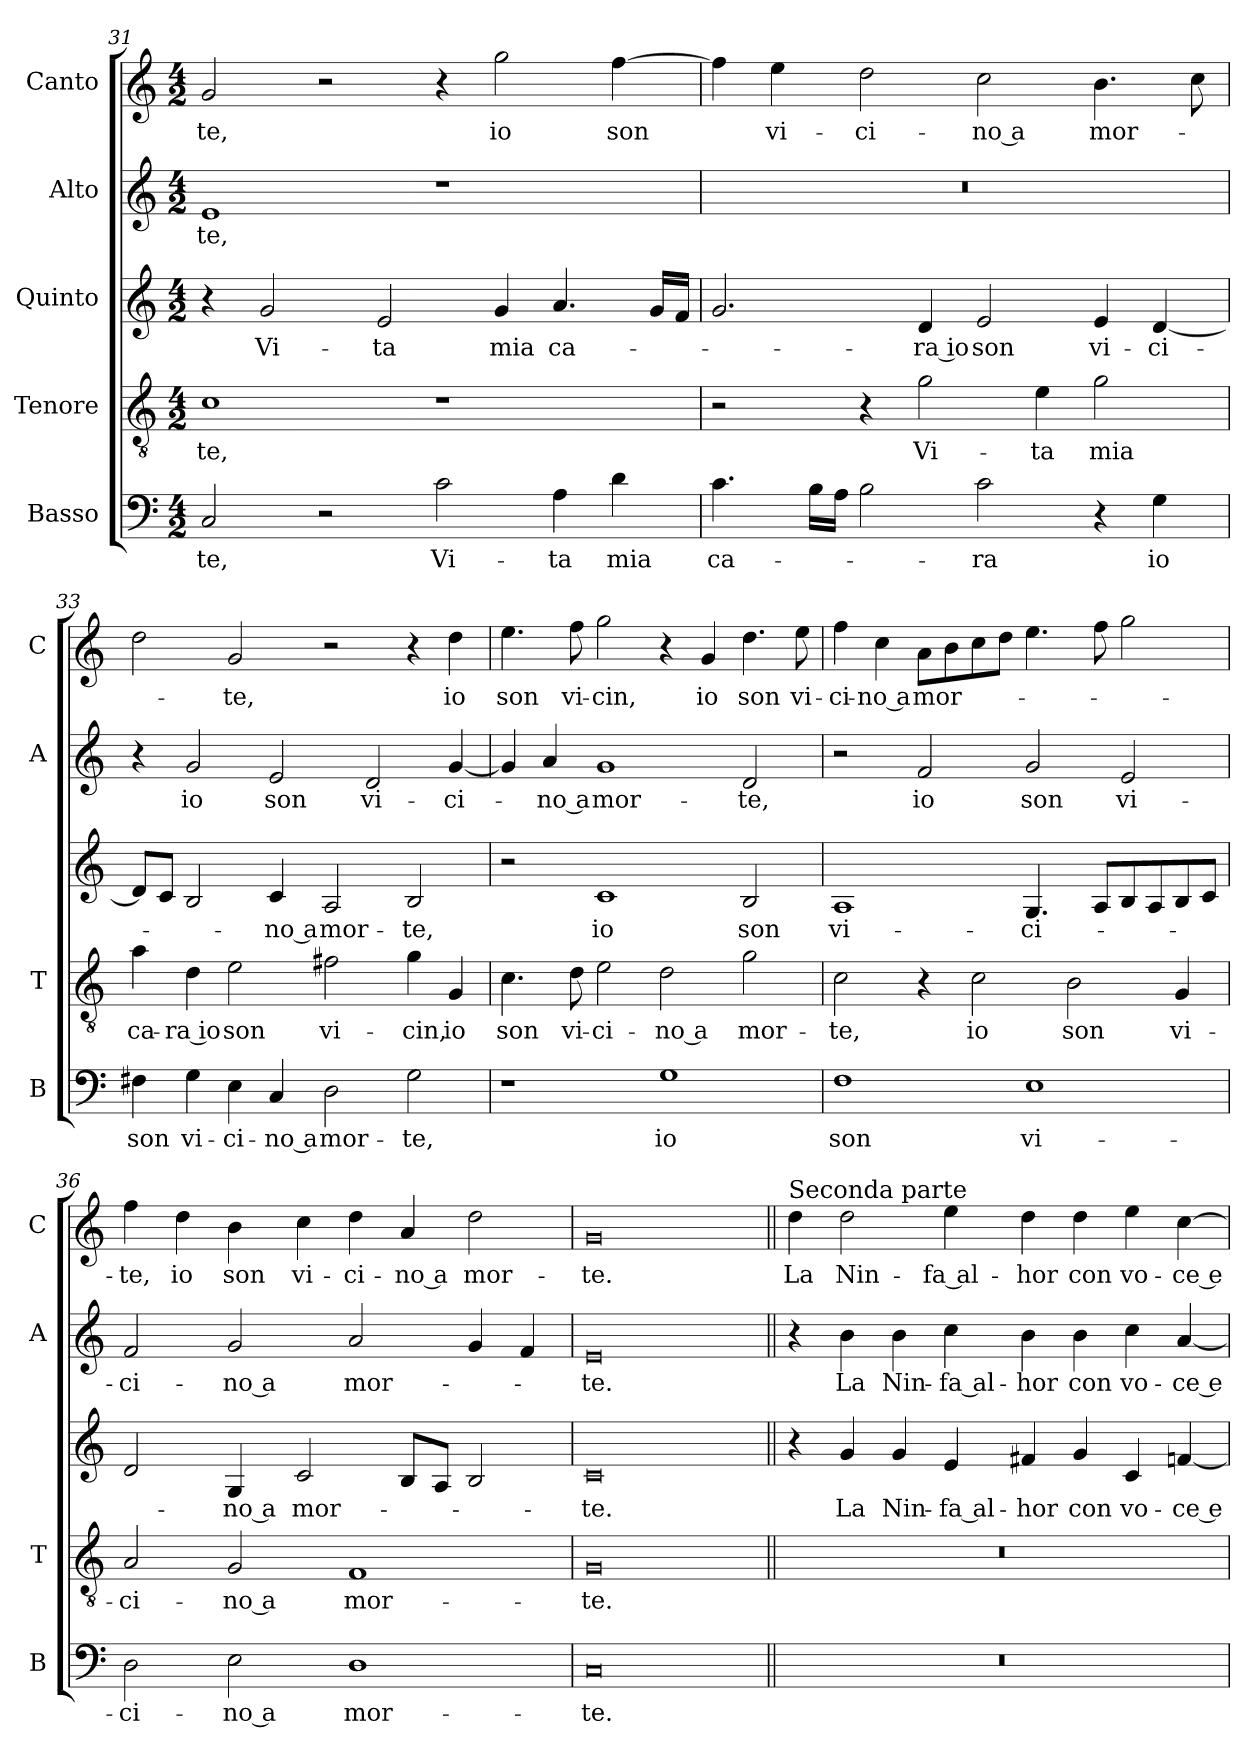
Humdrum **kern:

**kern	**text	**kern	**text	**kern	**text	**kern	**text	**kern	**text
*part5	*part5	*part4	*part4	*part3	*part3	*part2	*part2	*part1	*part1
*staff5	*staff5	*staff4	*staff4	*staff3	*staff3	*staff2	*staff2	*staff1	*staff1
*I"Basso	*	*I"Tenore	*	*I"Quinto	*	*I"Alto	*	*I"Canto	*
*I'B	*	*I'T	*	*	*	*I'A	*	*I'C	*
*clefF4	*	*clefGv2	*	*clefG2	*	*clefG2	*	*clefG2	*
*k[]	*	*k[]	*	*k[]	*	*k[]	*	*k[]	*
*C:	*	*C:	*	*C:	*	*C:	*	*C:	*
*M4/2	*	*M4/2	*	*M4/2	*	*M4/2	*	*M4/2	*
=31	=31	=31	=31	=31	=31	=31	=31	=31	=31
!	!LO:LY:b	!	!LO:LY:b	!	!	!	!LO:LY:b	!	!LO:LY:b
2C/	-te,	1c	-te,	4r	.	1e	-te,	2g/	-te,
!	!	!	!	!	!LO:LY:b	!	!	!	!
.	.	.	.	2g/	Vi-	.	.	.	.
2r	.	.	.	.	.	.	.	2r	.
!	!	!	!	!	!LO:LY:b	!	!	!	!
.	.	.	.	2e/	-ta	.	.	.	.
!	!LO:LY:b	!	!	!	!	!	!	!	!
2c\	Vi-	1r	.	.	.	1r	.	4r	.
!	!	!	!	!	!LO:LY:b	!	!	!	!LO:LY:b
.	.	.	.	4g/	mia	.	.	2gg\	io
!	!LO:LY:b	!	!	!	!LO:LY:b	!	!	!	!
4A\	-ta	.	.	4.a/	ca-	.	.	.	.
!	!LO:LY:b	!	!	!	!	!	!	!	!LO:LY:b
4d\	mia	.	.	.	.	.	.	[4ff\	son
.	.	.	.	16g/LL	.	.	.	.	.
.	.	.	.	16f/JJ	.	.	.	.	.
!!LO:LB:g=z
=32	=32	=32	=32	=32	=32	=32	=32	=32	=32
!	!LO:LY:b	!	!	!	!	!	!	!	!
4.c\	ca-	2r	.	2.g/	.	0r	.	4ff\]	.
!	!	!	!	!	!	!	!	!	!LO:LY:b
.	.	.	.	.	.	.	.	4ee\	vi-
16B\LL	.	.	.	.	.	.	.	.	.
16A\JJ	.	.	.	.	.	.	.	.	.
!	!	!	!	!	!	!	!	!	!LO:LY:b
2B\	.	4r	.	.	.	.	.	2dd\	-ci-
!	!	!	!LO:LY:b	!	!LO:LY:b	!	!	!	!
.	.	2g\	Vi-	4d/	-ra io	.	.	.	.
!	!LO:LY:b	!	!	!	!LO:LY:b	!	!	!	!LO:LY:b
2c\	-ra	.	.	2e/	son	.	.	2cc\	-no a
!	!	!	!LO:LY:b	!	!	!	!	!	!
.	.	4e\	-ta	.	.	.	.	.	.
!	!	!	!LO:LY:b	!	!LO:LY:b	!	!	!	!LO:LY:b
4r	.	2g\	mia	4e/	vi-	.	.	4.b\	mor-
!	!LO:LY:b	!	!	!	!LO:LY:b	!	!	!	!
4G\	io	.	.	[4d/	-ci-	.	.	.	.
.	.	.	.	.	.	.	.	8cc\	.
=33	=33	=33	=33	=33	=33	=33	=33	=33	=33
!	!LO:LY:b	!	!LO:LY:b	!	!	!	!	!	!
4F#X\	son	4a\	ca-	8d/L]	.	4r	.	2dd\	.
.	.	.	.	8c/J	.	.	.	.	.
!	!LO:LY:b	!	!LO:LY:b	!	!	!	!LO:LY:b	!	!
4G\	vi-	4d\	-ra io	2B/	.	2g/	io	.	.
!	!LO:LY:b	!	!LO:LY:b	!	!	!	!	!	!LO:LY:b
4E\	-ci-	2e\	son	.	.	.	.	2g/	-te,
!	!LO:LY:b	!	!	!	!LO:LY:b	!	!LO:LY:b	!	!
4C/	-no a	.	.	4c/	-no a	2e/	son	.	.
!	!LO:LY:b	!	!LO:LY:b	!	!LO:LY:b	!	!	!	!
2D\	mor-	2f#X\	vi-	2A/	mor-	.	.	2r	.
!	!	!	!	!	!	!	!LO:LY:b	!	!
.	.	.	.	.	.	2d/	vi-	.	.
!	!LO:LY:b	!	!LO:LY:b	!	!LO:LY:b	!	!	!	!
2G\	-te,	4g\	-cin,	2B/	-te,	.	.	4r	.
!	!	!	!LO:LY:b	!	!	!	!LO:LY:b	!	!LO:LY:b
.	.	4G/	io	.	.	[4g/	-ci-	4dd\	io
=34	=34	=34	=34	=34	=34	=34	=34	=34	=34
!	!	!	!LO:LY:b	!	!	!	!	!	!LO:LY:b
1r	.	4.c\	son	2r	.	4g/]	.	4.ee\	son
!	!	!	!	!	!	!	!LO:LY:b	!	!
.	.	.	.	.	.	4a/	-no a	.	.
!	!	!	!LO:LY:b	!	!	!	!	!	!LO:LY:b
.	.	8d\	vi-	.	.	.	.	8ff\	vi-
!	!	!	!LO:LY:b	!	!LO:LY:b	!	!LO:LY:b	!	!LO:LY:b
.	.	2e\	-ci-	1c	io	1g	mor-	2gg\	-cin,
!	!LO:LY:b	!	!LO:LY:b	!	!	!	!	!	!
1G	io	2d\	-no a	.	.	.	.	4r	.
!	!	!	!	!	!	!	!	!	!LO:LY:b
.	.	.	.	.	.	.	.	4g/	io
!	!	!	!LO:LY:b	!	!LO:LY:b	!	!LO:LY:b	!	!LO:LY:b
.	.	2g\	mor-	2B/	son	2d/	-te,	4.dd\	son
!	!	!	!	!	!	!	!	!	!LO:LY:b
.	.	.	.	.	.	.	.	8ee\	vi-
!!LO:LB:g=z
=35	=35	=35	=35	=35	=35	=35	=35	=35	=35
!	!LO:LY:b	!	!LO:LY:b	!	!LO:LY:b	!	!	!	!LO:LY:b
1F	son	2c\	-te,	1A	vi-	2r	.	4ff\	-ci-
!	!	!	!	!	!	!	!	!	!LO:LY:b
.	.	.	.	.	.	.	.	4cc\	-no a
!	!	!	!	!	!	!	!LO:LY:b	!	!LO:LY:b
.	.	4r	.	.	.	2f/	io	8a\L	mor-
.	.	.	.	.	.	.	.	8b\	.
!	!	!	!LO:LY:b	!	!	!	!	!	!
.	.	2c\	io	.	.	.	.	8cc\	.
.	.	.	.	.	.	.	.	8dd\J	.
!	!LO:LY:b	!	!	!	!LO:LY:b	!	!LO:LY:b	!	!
1E	vi-	.	.	4.G/	-ci-	2g/	son	4.ee\	.
!	!	!	!LO:LY:b	!	!	!	!	!	!
.	.	2B\	son	.	.	.	.	.	.
.	.	.	.	8A/L	.	.	.	8ff\	.
!	!	!	!	!	!	!	!LO:LY:b	!	!
.	.	.	.	8B/	.	2e/	vi-	2gg\	.
.	.	.	.	8A/	.	.	.	.	.
!	!	!	!LO:LY:b	!	!	!	!	!	!
.	.	4G/	vi-	8B/	.	.	.	.	.
.	.	.	.	8c/J	.	.	.	.	.
=36	=36	=36	=36	=36	=36	=36	=36	=36	=36
!	!LO:LY:b	!	!LO:LY:b	!	!	!	!LO:LY:b	!	!LO:LY:b
2D\	-ci-	2A/	-ci-	2d/	.	2f/	-ci-	4ff\	-te,
!	!	!	!	!	!	!	!	!	!LO:LY:b
.	.	.	.	.	.	.	.	4dd\	io
!	!LO:LY:b	!	!LO:LY:b	!	!LO:LY:b	!	!LO:LY:b	!	!LO:LY:b
2E\	-no a	2G/	-no a	4G/	-no a	2g/	-no a	4b\	son
!	!	!	!	!	!LO:LY:b	!	!	!	!LO:LY:b
.	.	.	.	2c/	mor-	.	.	4cc\	vi-
!	!LO:LY:b	!	!LO:LY:b	!	!	!	!LO:LY:b	!	!LO:LY:b
1D	mor-	1F	mor-	.	.	2a/	mor-	4dd\	-ci-
!	!	!	!	!	!	!	!	!	!LO:LY:b
.	.	.	.	8B/L	.	.	.	4a/	-no a
.	.	.	.	8A/J	.	.	.	.	.
!	!	!	!	!	!	!	!	!	!LO:LY:b
.	.	.	.	2B/	.	4g/	.	2dd\	mor-
.	.	.	.	.	.	4f/	.	.	.
=37	=37	=37	=37	=37	=37	=37	=37	=37	=37
!	!LO:LY:b	!	!LO:LY:b	!	!LO:LY:b	!	!LO:LY:b	!	!LO:LY:b
0C	-te.	0G	-te.	0c	-te.	0e	-te.	0g	-te.
=38||	=38||	=38||	=38||	=38||	=38||	=38||	=38||	=38||	=38||
!	!	!	!	!	!	!	!	!LO:TX:a:t=Seconda parte	!
!	!	!	!	!	!	!	!	!	!LO:LY:b
0r	.	0r	.	4r	.	4r	.	4dd\	La
!	!	!	!	!	!LO:LY:b	!	!LO:LY:b	!	!LO:LY:b
.	.	.	.	4g/	La	4b\	La	2dd\	Nin-
!	!	!	!	!	!LO:LY:b	!	!LO:LY:b	!	!
.	.	.	.	4g/	Nin-	4b\	Nin-	.	.
!	!	!	!	!	!LO:LY:b	!	!LO:LY:b	!	!LO:LY:b
.	.	.	.	4e/	-fa al-	4cc\	-fa al-	4ee\	-fa al-
!	!	!	!	!	!LO:LY:b	!	!LO:LY:b	!	!LO:LY:b
.	.	.	.	4f#X/	-hor	4b\	-hor	4dd\	-hor
!	!	!	!	!	!LO:LY:b	!	!LO:LY:b	!	!LO:LY:b
.	.	.	.	4g/	con	4b\	con	4dd\	con
!	!	!	!	!	!LO:LY:b	!	!LO:LY:b	!	!LO:LY:b
.	.	.	.	4c/	vo-	4cc\	vo-	4ee\	vo-
!	!	!	!	!	!LO:LY:b	!	!LO:LY:b	!	!LO:LY:b
.	.	.	.	[4fn/	-ce e-	[4a/	-ce e-	[4cc\	-ce e-
=	=	=	=	=	=	=	=	=	=
*-	*-	*-	*-	*-	*-	*-	*-	*-	*-
